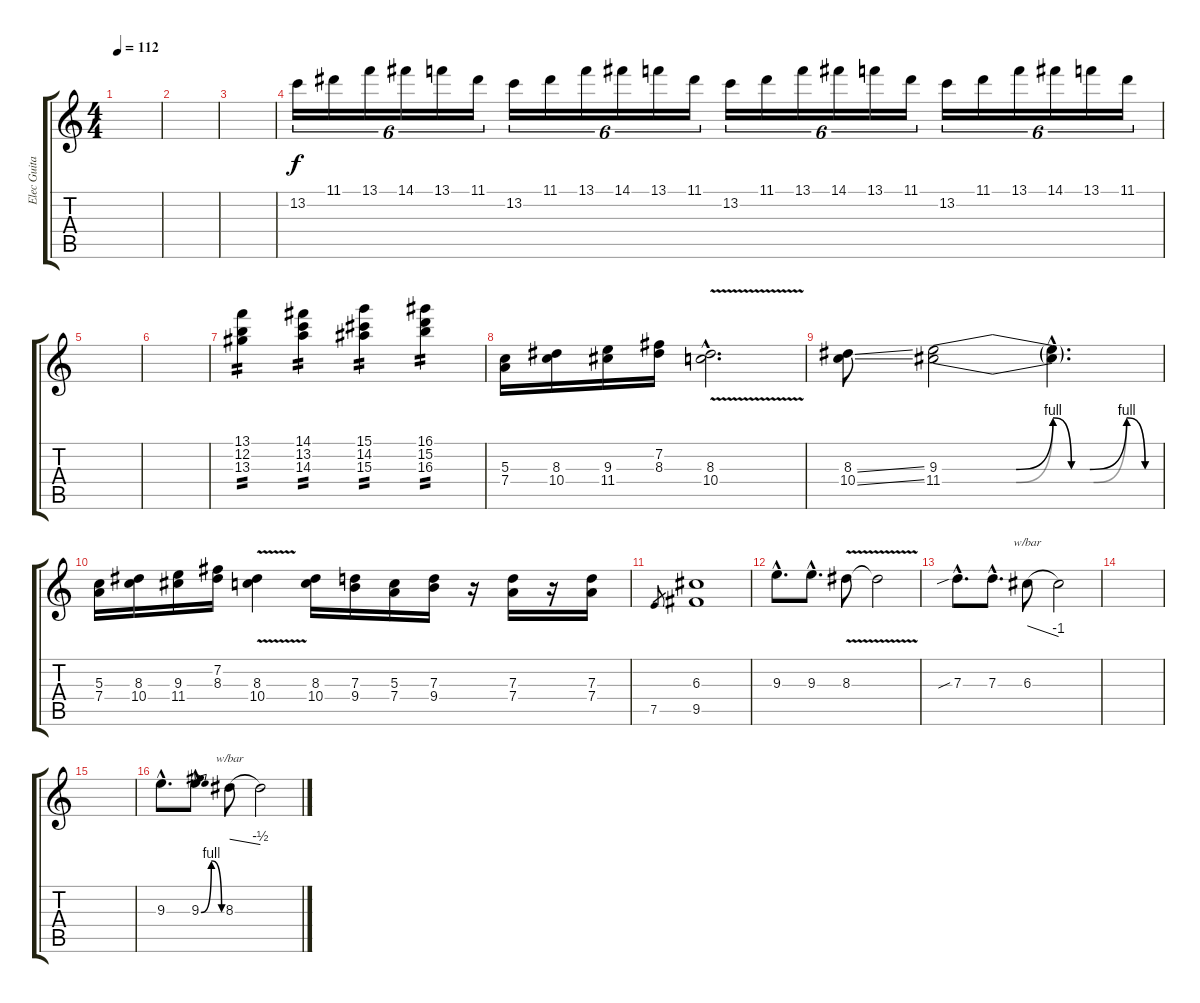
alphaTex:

\track ("Elec Guitar 2" "Elec Guita") {instrument distortionguitar}
\staff {score tabs}
\tuning (E4 B3 G3 D3 A2 E2) {hide}
\ts (4 4)
\tempo 112
\clef g2
\ks c
|
|
|
13.2.16{tu (6 4)} 11.1.16{tu (6 4)} 13.1.16{tu (6 4)} 14.1.16{tu (6 4)} 13.1.16{tu (6 4)} 11.1.16{tu (6 4)} 13.2.16{tu (6 4)} 11.1.16{tu (6 4)} 13.1.16{tu (6 4)} 14.1.16{tu (6 4)} 13.1.16{tu (6 4)} 11.1.16{tu (6 4)} 13.2.16{tu (6 4)} 11.1.16{tu (6 4)} 13.1.16{tu (6 4)} 14.1.16{tu (6 4)} 13.1.16{tu (6 4)} 11.1.16{tu (6 4)} 13.2.16{tu (6 4)} 11.1.16{tu (6 4)} 13.1.16{tu (6 4)} 14.1.16{tu (6 4)} 13.1.16{tu (6 4)} 11.1.16{tu (6 4)} |
|
|
(13.1 12.2 13.3).4{tp 2} (14.1 13.2 14.3).4{tp 2} (15.1 14.2 15.3).4{tp 2} (16.1 15.2 16.3).4{tp 2} |
(5.3 7.4).16 (8.3 10.4).16 (9.3 11.4).16 (7.2 8.3).16 (8.3{v hac} 10.4{hac}).2{d} |
(8.3{ss} 10.4{ss}).8 (9.3{be (custom 0 0 20 0 30 4 35 0 40 0 50 4 55 0 60 0)} 11.4{be (custom 0 0 20 0 30 4 35 0 41 0 50 4 55 0 60 0)}).2 (9.3{hac t} 11.4{hac t}).4{d} |
(5.3 7.4).16 (8.3 10.4).16 (9.3 11.4).16 (7.2 8.3).16 (8.3{v} 10.4).4 (8.3 10.4).16 (7.3 9.4).16 (5.3 7.4).16 (7.3 9.4).16 r.16 (7.3 7.4).16 r.16 (7.3 7.4).16 |
7.5.8{gr} (6.3 9.5).1 |
9.3{hac}.8{d} 9.3{hac}.8{d} 8.3{v}.8 8.3{t}.2 |
7.3{sib hac}.8{d} 7.3{hac}.8{d} 6.3.8{tbe (dive default 0 0 60 -4)} 6.3{t}.2 |
|
|
9.3{hac}.8{d} 9.3{be (bendrelease 0 0 25 4 40 4 60 0) hac}.8{d} 8.3.8{tbe (dive default 0 0 60 -2)} 8.3{t}.2
